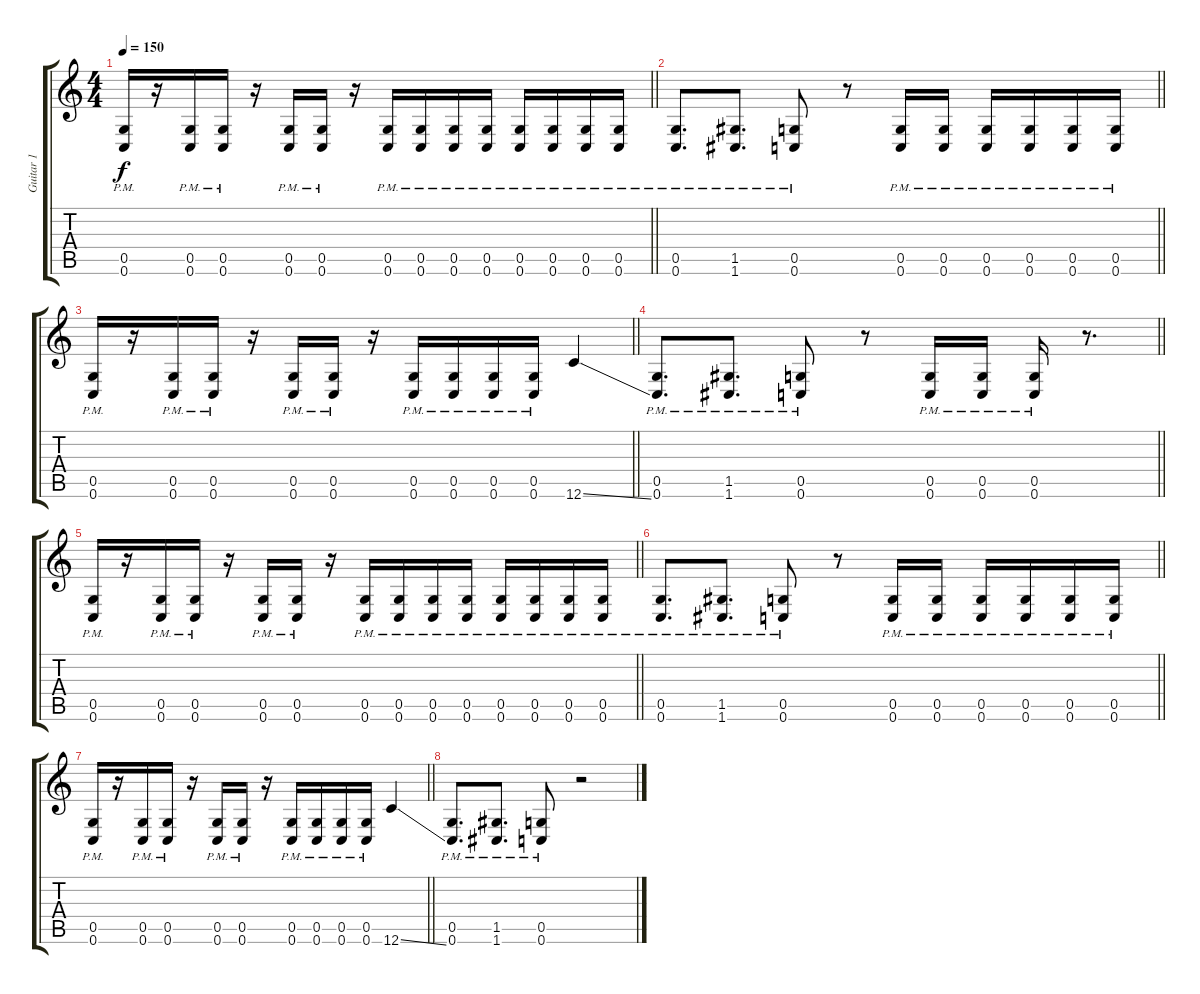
\track ("Guitar 1" "Guitar 1") {instrument distortionguitar}
\staff {score tabs}
\tuning (D4 A3 F3 C3 G2 C2) {hide}
\ts (4 4)
\tempo 150
\clef g2
\barLineRight lightlight
\ks c
(0.5{pm} 0.6{pm}).16{dy f} r.16 (0.5{pm} 0.6{pm}).16 (0.5{pm} 0.6{pm}).16 r.16 (0.5{pm} 0.6{pm}).16 (0.5{pm} 0.6{pm}).16 r.16 (0.5{pm} 0.6{pm}).16 (0.5{pm} 0.6{pm}).16 (0.5{pm} 0.6{pm}).16 (0.5{pm} 0.6{pm}).16 (0.5{pm} 0.6{pm}).16 (0.5{pm} 0.6{pm}).16 (0.5{pm} 0.6{pm}).16 (0.5{pm} 0.6{pm}).16 |
\barLineRight lightlight
(0.5{pm} 0.6{pm}).8{d} (1.5{pm} 1.6{pm}).8{d} (0.5{pm} 0.6{pm}).8 r.8 (0.5{pm} 0.6{pm}).16 (0.5{pm} 0.6{pm}).16 (0.5{pm} 0.6{pm}).16 (0.5{pm} 0.6{pm}).16 (0.5{pm} 0.6{pm}).16 (0.5{pm} 0.6{pm}).16 |
\barLineRight lightlight
(0.5{pm} 0.6{pm}).16 r.16 (0.5{pm} 0.6{pm}).16 (0.5{pm} 0.6{pm}).16 r.16 (0.5{pm} 0.6{pm}).16 (0.5{pm} 0.6{pm}).16 r.16 (0.5{pm} 0.6{pm}).16 (0.5{pm} 0.6{pm}).16 (0.5{pm} 0.6{pm}).16 (0.5{pm} 0.6{pm}).16 12.6{ss}.4 |
\barLineRight lightlight
(0.5{pm} 0.6{pm}).8{d} (1.5{pm} 1.6{pm}).8{d} (0.5{pm} 0.6{pm}).8 r.8 (0.5{pm} 0.6{pm}).16 (0.5{pm} 0.6{pm}).16 (0.5{pm} 0.6{pm}).16 r.8{d} |
\barLineRight lightlight
(0.5{pm} 0.6{pm}).16 r.16 (0.5{pm} 0.6{pm}).16 (0.5{pm} 0.6{pm}).16 r.16 (0.5{pm} 0.6{pm}).16 (0.5{pm} 0.6{pm}).16 r.16 (0.5{pm} 0.6{pm}).16 (0.5{pm} 0.6{pm}).16 (0.5{pm} 0.6{pm}).16 (0.5{pm} 0.6{pm}).16 (0.5{pm} 0.6{pm}).16 (0.5{pm} 0.6{pm}).16 (0.5{pm} 0.6{pm}).16 (0.5{pm} 0.6{pm}).16 |
\barLineRight lightlight
(0.5{pm} 0.6{pm}).8{d} (1.5{pm} 1.6{pm}).8{d} (0.5{pm} 0.6{pm}).8 r.8 (0.5{pm} 0.6{pm}).16 (0.5{pm} 0.6{pm}).16 (0.5{pm} 0.6{pm}).16 (0.5{pm} 0.6{pm}).16 (0.5{pm} 0.6{pm}).16 (0.5{pm} 0.6{pm}).16 |
\barLineRight lightlight
(0.5{pm} 0.6{pm}).16 r.16 (0.5{pm} 0.6{pm}).16 (0.5{pm} 0.6{pm}).16 r.16 (0.5{pm} 0.6{pm}).16 (0.5{pm} 0.6{pm}).16 r.16 (0.5{pm} 0.6{pm}).16 (0.5{pm} 0.6{pm}).16 (0.5{pm} 0.6{pm}).16 (0.5{pm} 0.6{pm}).16 12.6{ss}.4 |
(0.5{pm} 0.6{pm}).8{d} (1.5{pm} 1.6{pm}).8{d} (0.5{pm} 0.6{pm}).8 r.2
